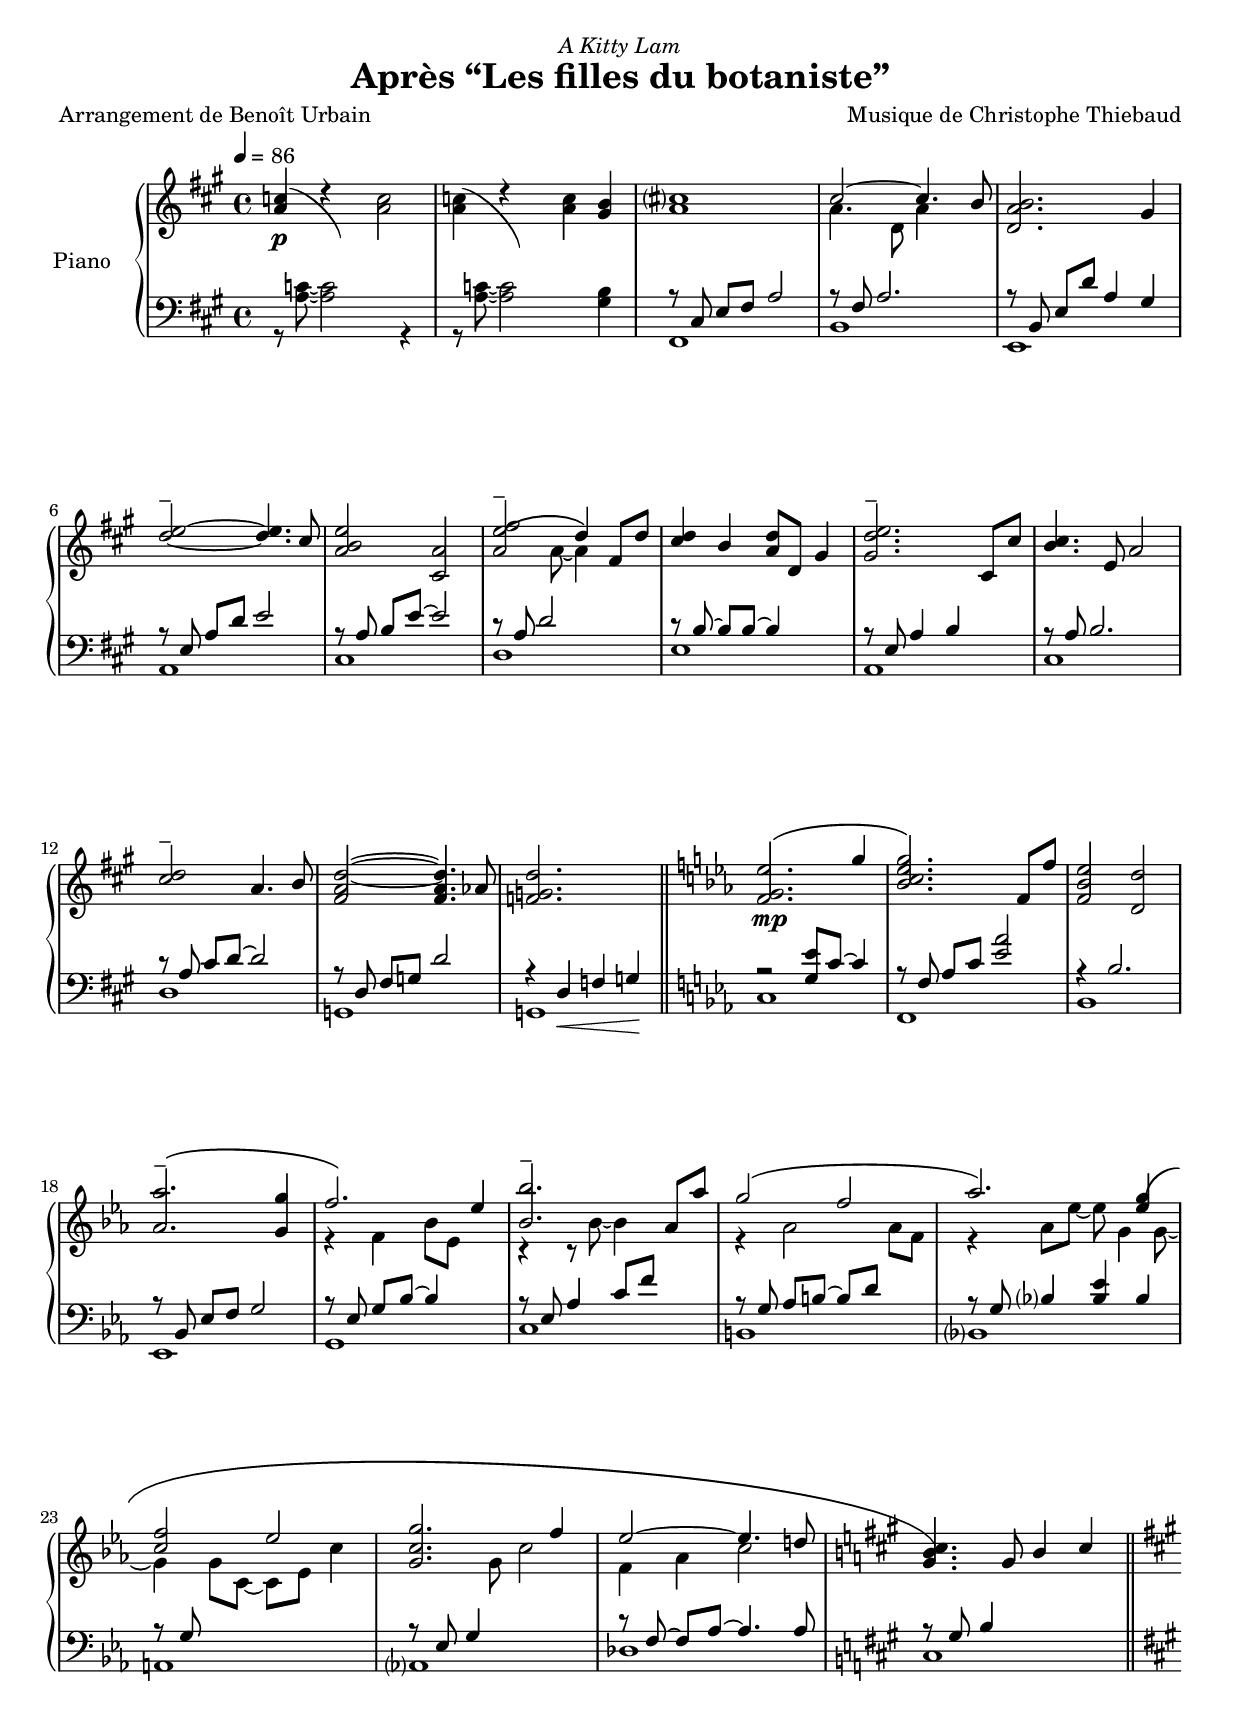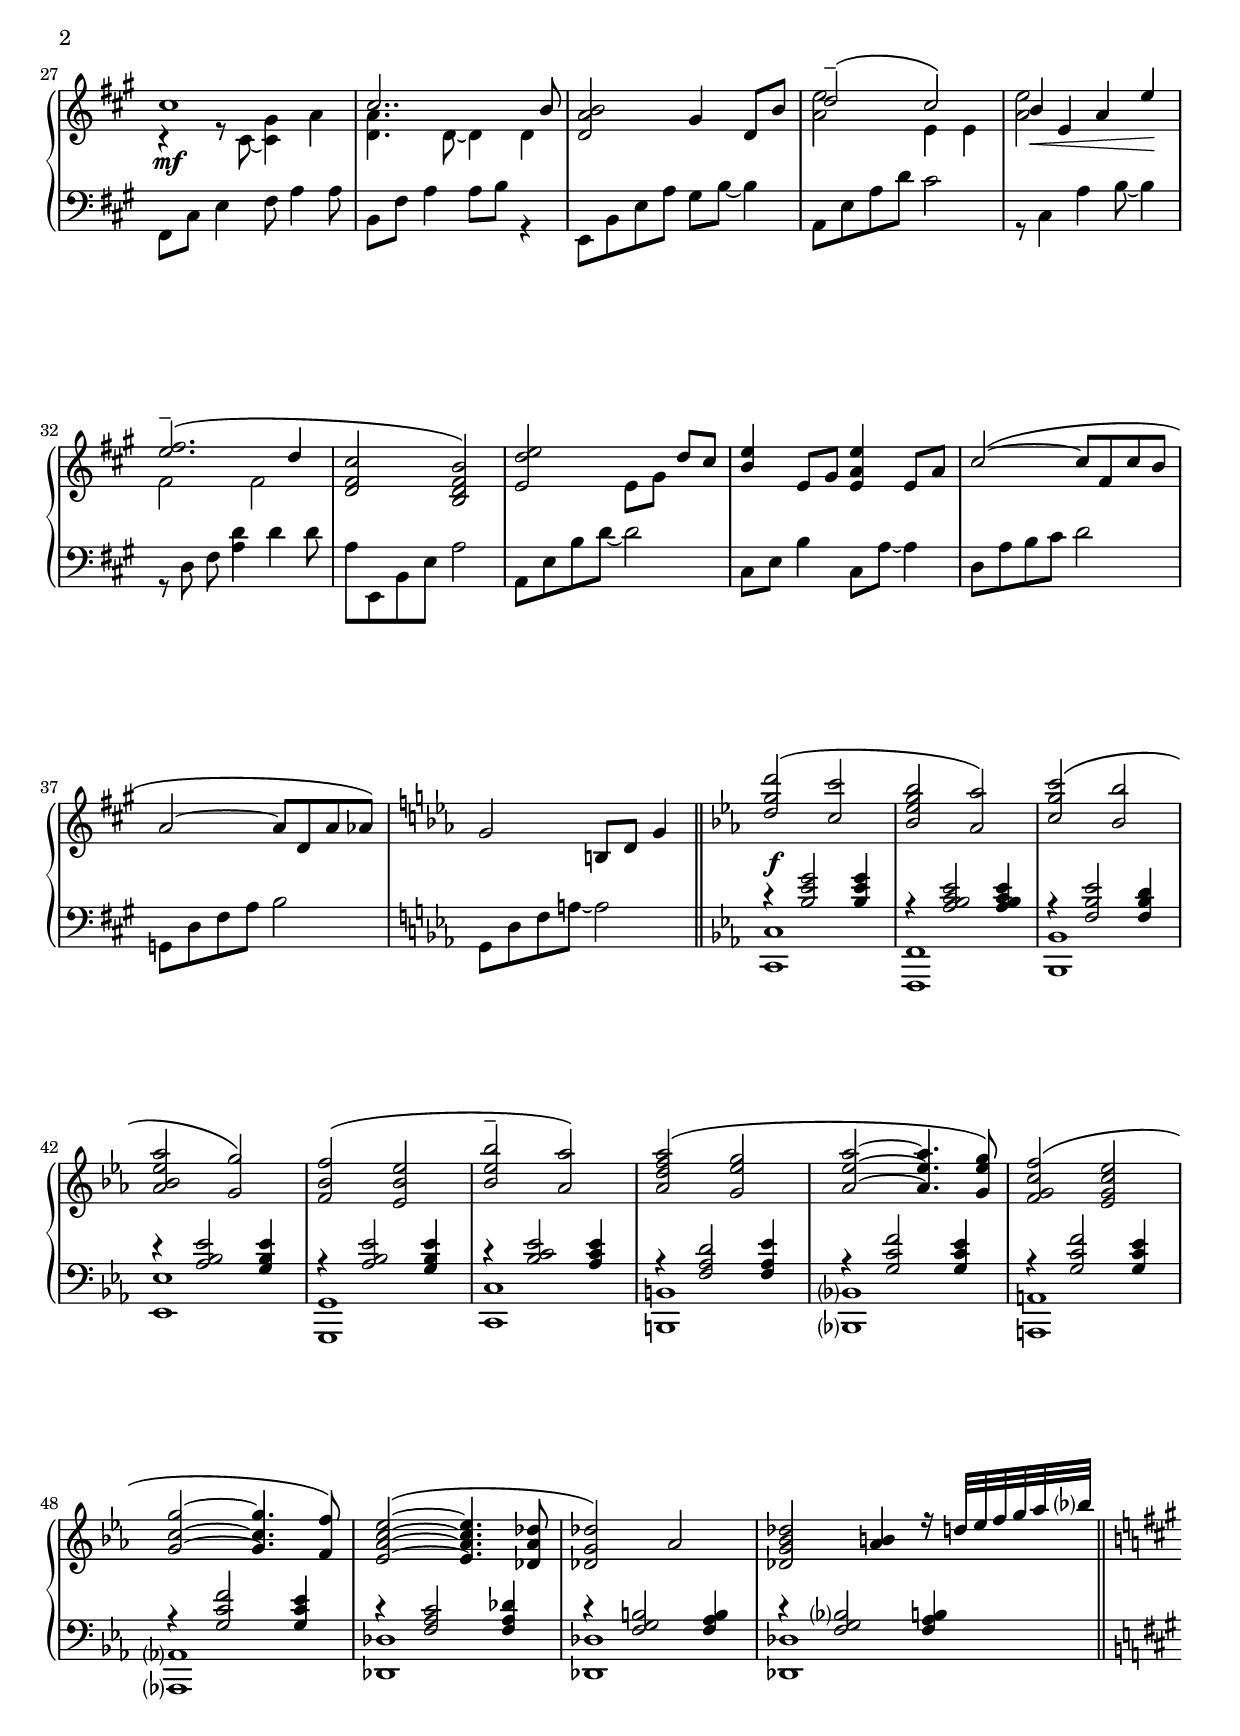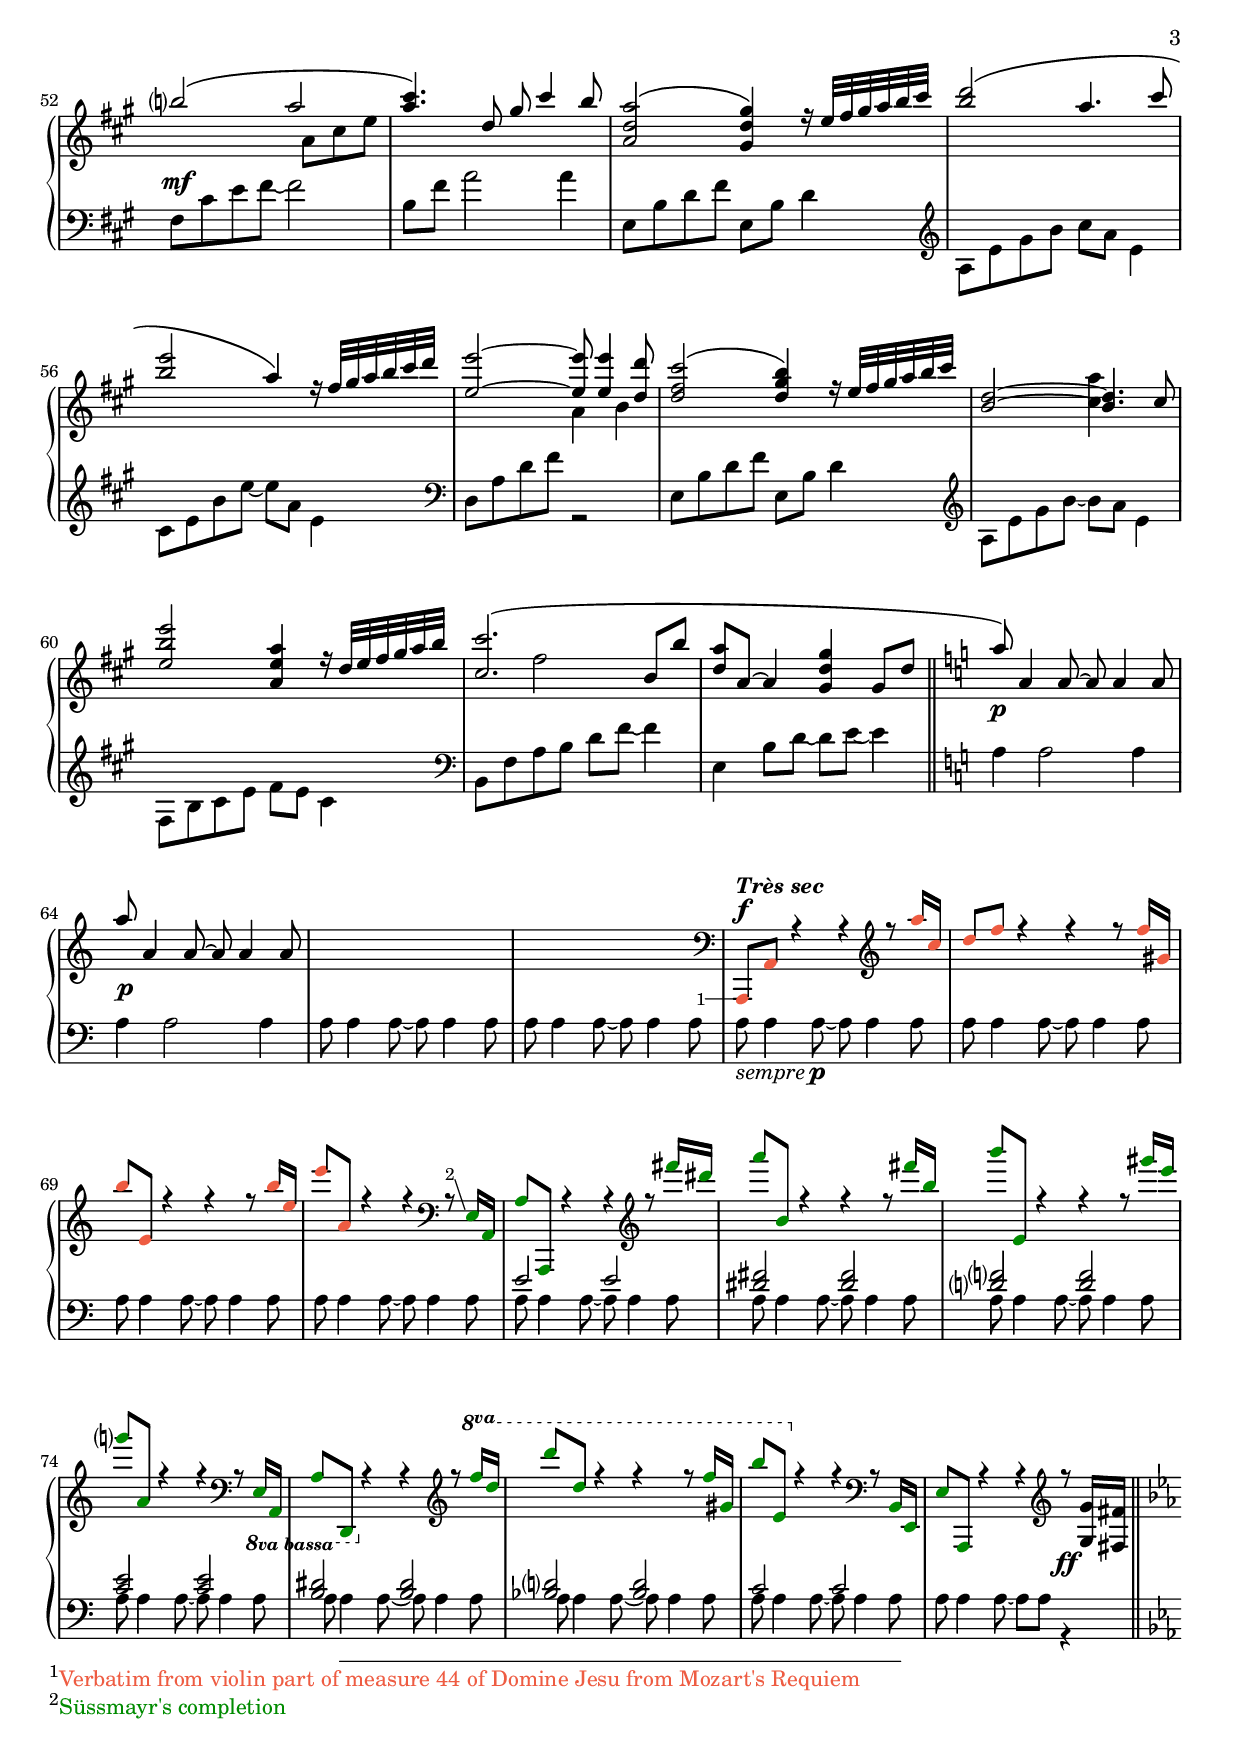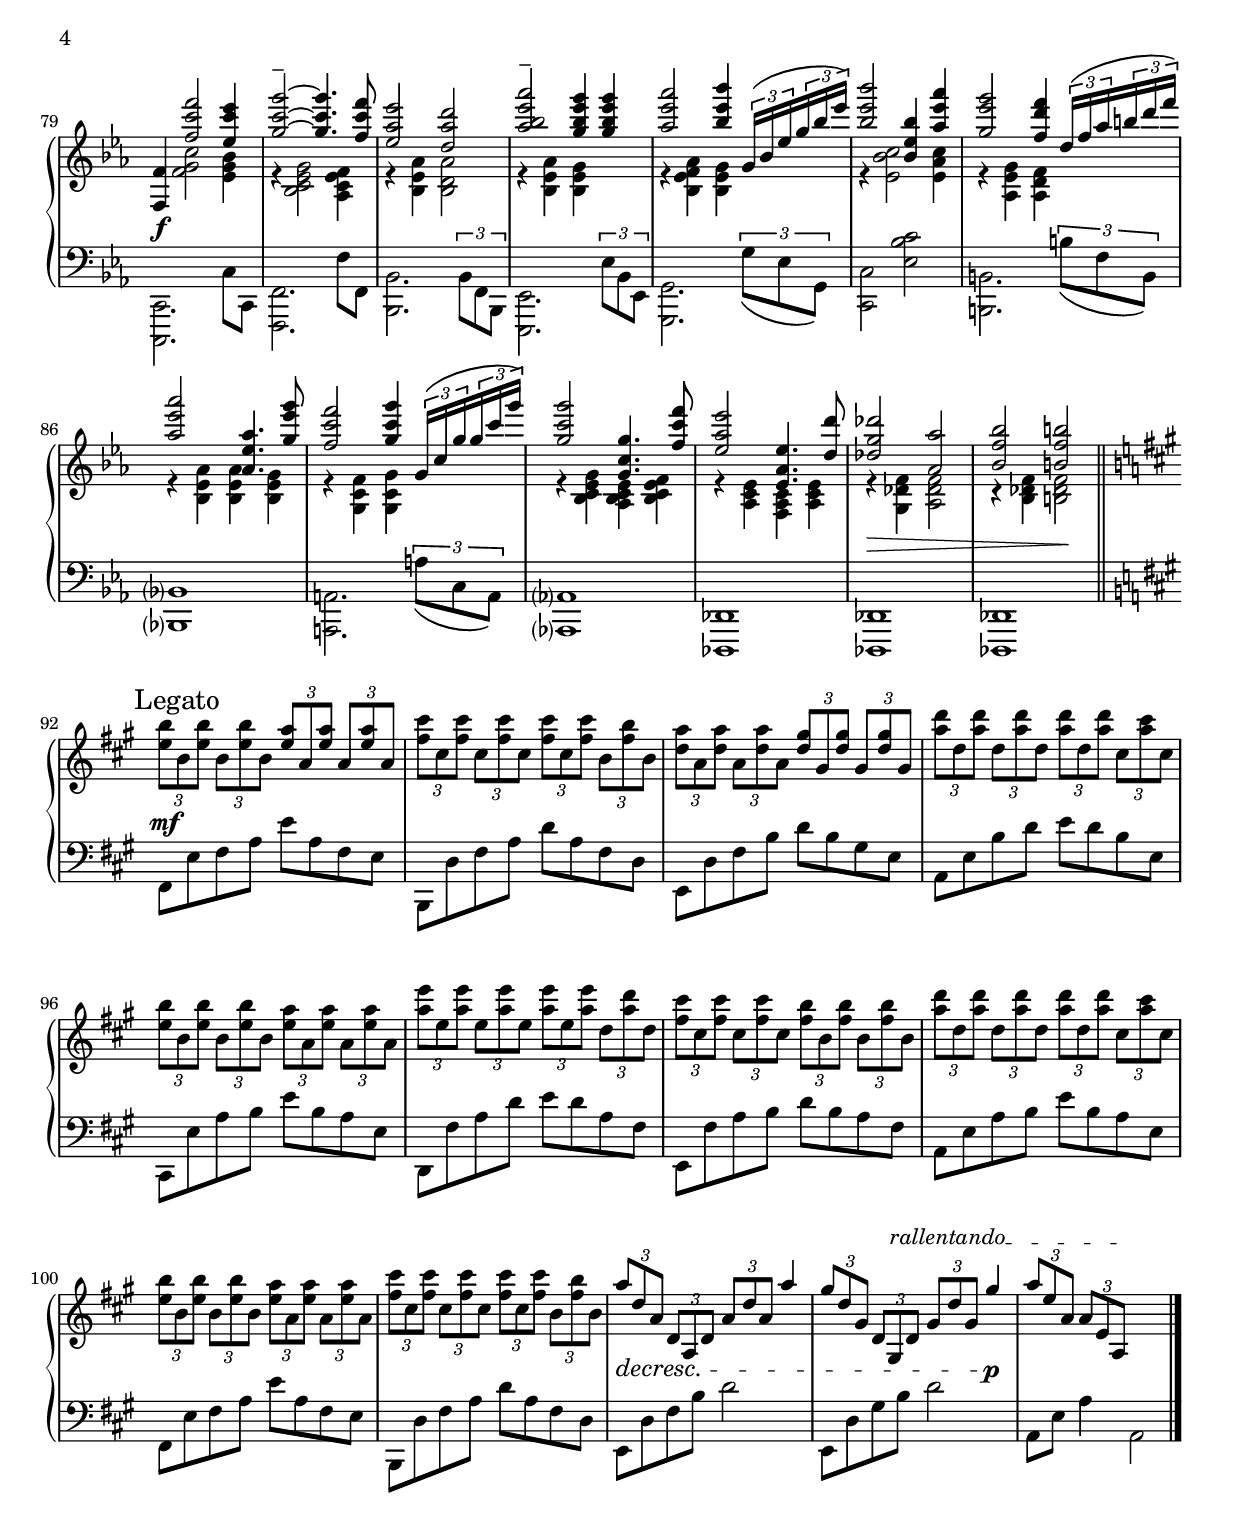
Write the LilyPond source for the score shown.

\version "2.22.1"

%{
%}
\paper {
  page-count = #4
}

#(set-global-staff-size 19)

\markup {
  \vspace #1
}

% RIGHT HAND %%%%%%%%%%%%%%%%%%%%%%%%%%%%%%%%%%%%%%%%%%%%%%%%

reexpositionPartOneRightHand = {
  \key a \major
  \new Voice {
    \key a \major

    \voiceTwo     |
    \once \override Score.RehearsalMark.self-alignment-X = #LEFT
    \override TupletBracket.bracket-visibility = ##f
    \mark "Legato"
    \tuplet 3/2 { <e''    b''    >8 b'    <e''   b''   >} \tuplet 3/2 { b'     <e''   b''    > b'     } \voiceOne
    \tuplet 3/2 { <e''    a''    >  a'    <e''   a''   >} \tuplet 3/2 { a'     <e''   a''    >  a'    } \voiceTwo  |
    \tuplet 3/2 { <fis''  cis''' >  cis'' <fis'' cis'''>} \tuplet 3/2 { cis''  <fis'' cis''' > cis''  }            %
    \tuplet 3/2 { <fis''  cis''' >  cis'' <fis'' cis'''>} \tuplet 3/2 { b'     <fis'' b''    > b'     }            |
    \tuplet 3/2 { <d''    a''    >  a'    <d''   a''   >} \tuplet 3/2 { a'     <d''   a''    > a'     } \voiceOne  %
    \tuplet 3/2 { <d''    gis''  >  gis'  <d''   gis'' >} \tuplet 3/2 { gis'   <d''   gis''  > gis'   } \voiceTwo  |
    \tuplet 3/2 { <a''    d'''   >  d''   <a''   d'''  >} \tuplet 3/2 { d''    <a''   d'''   > d''    }            %
    \tuplet 3/2 { <a''    d'''   >  d''   <a''   d'''  >} \tuplet 3/2 { cis''  <a''   cis''' > cis''  }            |
    \tuplet 3/2 { <e''    b''    >  b'    <e''   b''   >} \tuplet 3/2 { b'     <b''   e''    > b'     }            %
    \tuplet 3/2 { <e''    a''    >  a'    <e''   a''   >} \tuplet 3/2 { a'     <a''   e''    > a'     }            |
    \tuplet 3/2 { <a''    e'''   >  e''   <a''   e'''  >} \tuplet 3/2 { e''    <a''   e'''   > e''    }            %
    \tuplet 3/2 { <a''    e'''   >  e''   <a''   e'''  >} \tuplet 3/2 { d''    <a''   d'''   > d''    }            |
    \tuplet 3/2 { <fis''  cis''' >  cis'' <fis'' cis'''>} \tuplet 3/2 { cis''  <fis'' cis''' > cis''  }            %
    \tuplet 3/2 { <fis''  b''    >  b'    <fis'' b''   >} \tuplet 3/2 { b'     <fis'' b''    > b'     }            |
    \tuplet 3/2 { <a''    d'''   >  d''   <a''   d'''  >} \tuplet 3/2 { d''    <a''   d'''   > d''    }            %
    \tuplet 3/2 { <a''    d'''   >  d''   <a''   d'''  >} \tuplet 3/2 { cis''  <a''   cis''' > cis''  }            |
    \tuplet 3/2 { <e''    b''    >  b'    <e''   b''   >} \tuplet 3/2 { b'     <b''   e''    > b'     }            %
    \tuplet 3/2 { <e''    a''    >  a'    <e''   a''   >} \tuplet 3/2 { a'     <a''   e''    > a'     }            |
    \tuplet 3/2 { <fis''  cis''' >  cis'' <fis'' cis'''>} \tuplet 3/2 { cis''  <fis'' cis''' > cis''  }            %
    \tuplet 3/2 { <fis''  cis''' >  cis'' <fis'' cis'''>} \tuplet 3/2 { b'     <fis'' b''    > b'     }            |
    \voiceOne
    \dimTextDecresc
    \override TextSpanner.bound-details.left.text = "rallentando"

    \tuplet 3/2 { a''\>   d'' a'   } \tuplet 3/2 { d' a                 d'            } \tuplet 3/2 { a'   d'' a'   }  a''4       |
    \tuplet 3/2 { gis''8  d'' gis' } \tuplet 3/2 { d' gis\startTextSpan d'            } \tuplet 3/2 { gis' d'' gis' }  gis''4\p\! |
    \tuplet 3/2 { a''8    e'' a'   } \tuplet 3/2 { a' e'               a\stopTextSpan } s2                                        |
  }
}

reexpositionPartTwoRightHand = {
  \key c \minor
  <<
    \new Voice \relative c {
      \voiceOne
      | <f' f,>4 <f' c' f>2 <ees c' ees>4
      | <g c g'\tenuto>2~ <g c g'>4. <f c' f>8
      | <ees aes ees'>2 <d aes' d>2
      | <aes' bes ees aes\tenuto>2 <g bes ees g>4 <g bes ees g>4
      | <aes  ees' aes>2 <bes ees bes'>4 \tupletUp \tuplet 3/2 { g,16\( bes ees } \tuplet 3/2 { g bes ees\) }
      | <bes ees bes'>2 <bes, ees bes'>4 <aes' ees' aes>4
      | <g ees' g>2 <f d' f>4 \tupletUp \tuplet 3/2 { d16\( f aes } \tuplet 3/2 { b d f\) }
      | <aes, ees' aes>2 <aes, ees' aes>4. <g' ees' g>8
      | <f c' f>2 <g c g'>4 \tupletUp \tuplet 3/2 { g,16\( c g' } \tuplet 3/2 { g c g'\) }
      | <g, c g'>2 <g, c g'>4. <f' c' f >8
      | <ees aes ees'>2 <ees, aes ees'>4. <d' d'>8
      | <des g des'>2\> <aes aes'>2
      | <bes f' bes>2 <b f' b>2\!
    }
    \new Voice \relative c {
      \voiceTwo
      | s4 <f' g c>2 <ees g bes>4
      | r4 <bes c ees g>2 <aes c ees f>4
      | r4 <bes ees aes>4 <bes d aes'>2
      | r4 <bes ees aes>4 <bes ees g>4 s4
      | r4 <bes ees f aes>4 <bes ees g>4 s4
      | r4 <ees bes' c>2 <ees aes c>4
      | r4 <aes, ees' g>4 <aes d f>4 s4
      | r4 <bes ees aes>4 <bes ees aes>4 <bes ees g>4
      | r4 <g c f>4 <g c g'>4 s4
      | r4 <bes c ees g>4 <aes bes c ees>4 <bes c ees f>4
      | r4 <aes c ees>4 <f aes c>4 <aes c ees>4
      | r4 <g des' f>4 <aes des f>2
      | r4 <bes des f>4 <b des f>2
    }
  >>
}


developmentRightHand = {
  % \key a \minor
  <<  %{%}
    \new Voice \relative a'' {
      \voiceOne
      % (first bar of development moved to expositionTerPartOne)
      | a8  a,4 a8~ a a4 a8
      \repeat unfold #2 s1

      \clef bass
      \override Voice.NoteHead.color = #(x11-color 'tomato2)
      %
      | 
      \footnote #'(-3 . 0) \markup { \with-color #(x11-color 'tomato2) "Verbatim from violin part of measure 44 of Domine Jesu from Mozart's Requiem"  } 
      a,,,8^\markup { \italic \bold "Très sec" }^\f
             a'             r4 r \clef treble r8             a'''16      c,
      | d8   f              r4 r              r8             f16         gis,
      | b'8  e,,            r4 r              r8             b''16       e,
      | e'8  a,,            r4 r \clef bass   r8             
      \override Voice.NoteHead.color = #(x11-color 'green4)
      \footnote #'(-1 . 3) \markup { \with-color #(x11-color 'green4) "Süssmayr's completion" }
                                                             e,16        a,
      $
      | a'8  a,,            r4 r \clef treble r8             fis'''''16  dis
      | a'8  b,,            r4 r              r8             fis''16     b,
      | b'8  e,,,           r4 r              r8             gis''16     e
      | g8   a,,            r4 r \clef bass   r8 \ottava #-1 \set Staff.ottavation = \markup \bold \concat{ "8" \tiny "va bassa" }
                                                             e,,16       a,
      %
      | a'8  d,, \ottava #0 r4 r \clef treble r8 \ottava #1  \set Staff.ottavation = \markup \bold \concat {"8" \tiny \raise #0.7"va" }
                                                             f'''''16    d
      | d'8  d,             r4 r              r8             f16         gis,
      | b'8  e,, \ottava #0 r4 r \clef bass   r8             b,,16       e,
      | e'8  a,,            r4 r \clef treble 
      \override Voice.NoteHead.color = #(x11-color 'black)
                                              r8\ff          <g'' g'>16 <fis fis'>
    }
    % VERBATIM FROM MOZART SCORE ; JUST FOR CONTROL ; UNCOMMENT ONLY IF YOU KNOW WHAT YOU ARE DOING
    %{
    \new Voice \transpose c d \relative g {
      \voiceTwo
      \key g \minor
      % (first bar of development moved to expositionTerPartOne)
      \repeat unfold #3 s1
      %
      | g8  g'  r4 r r8 g'16   bes, 
      | c8  ees r4 r r8 ees16  fis,
      | a'8 d,, r4 r r8 a'16   d,   
      | d'8 g,, r4 r r8 d''16  g,
      %
      | g'8 g,, r4 r r8 e''16  cis  
      | g'8 a,, r4 r r8 e''16  a,
      | a'8 d,, r4 r r8 fis'16 d    
      | f8  g,, r4 r r8 d''16  g,
      %
      | g'8 c,, r4 r r8 ees'16 c    
      | c'8 c,  r4 r r8 ees16  fis,
      | a'8 d,, r4 r r8 a''16  d,   
      | d'8 g,, r4 r2
      %
    }
    %}
  >>
}

expositionTerPartOneRightHand = {
  \key a \major
  <<
    \new Voice \relative a'' {
      \voiceOne
      | b?2\( a
      | <a cis>4.\) d,8 gis cis4 b8
      | <a, d a'>2\( <gis d' gis>4\) r16 e'32 fis gis a b cis
      | <b d>2\( a4. cis8
      | <b e>2 a4\) r16 fis32 gis a b cis d
      | <e, e'>2~ <e e'>8 <e e'>4 <d d'>8
      | <d fis cis'>2\( <d gis b>4\) r16 e32 fis gis a b cis
      | <b, d>2~ <b d>4. cis8
      | <e b' e>2 <a, e' a>4 r16 d32 e fis gis a b
      | <cis, cis'>2.\( b8 b'
      | <d, a'>8 a~ a4 <gis d' gis>4 gis8 d'
      \bar "||"
      % first bar of development
      \key a \minor
      | a'8\p\) a,4 a8~ a a4 a8
    }
    \new Voice \relative a' {
      \voiceTwo
      | s2 s8 a cis e
      | s1
      | s1
      | s1
      | s1
      | s2 a,4 b
      | s1
      | s2 <cis a'>4 s4
      | s1
      | s4 fis2 s4
      | s1
      % first bar of development
      | s1
    }
  >>
}

expositionBisPartTwoRightHand = {
  \key c \minor
  <<
    \new Voice \relative c'' {
      \voiceOne
      | <d g d'>2\(            <c c'>
      | <bes ees g bes>        < aes aes'>\)
      | <c g' c>\(             < bes bes'>
      | <aes bes ees aes>      <g g'>\)
      | <f bes f'>\(           <ees bes' ees>
      | <bes'\tenuto ees bes'> <aes aes'>\)
      | <aes d f aes>\(        <g ees' g>
      | <aes ees' aes>~        <aes ees' aes>4. <g ees' g>8\)
      | <f g c f>2\(           <ees g c ees>
      | <g c g'>~              <g c g'>4. <f f'>8\)
      | <ees aes c ees>2~\(    <ees aes c ees>4. <des aes' des>8
      | <des g des'>2\)        aes'
      | <des, g bes des>       <aes' b>4 r16 d32 ees f g aes bes!
      |
    }
  >>
}

expositionBisPartOneRightHand = {
  \key a \major
  <<
    \new Voice \relative a' {
      \voiceOne
      | cis1
      | cis2.. b8
      | <d, a' b>2 gis4 d8 b'
      | d2\tenuto\( cis\)
      | b4\< e, a e'\!
      | <e\tenuto fis>2.\(  d4
      | <d, fis cis'>2 <b d fis b>\)
      | <e d' e>2 s4 d'8 cis
      | <b e>4 e,8 gis <e a e'>4 e8 a
      | cis2~\( cis8 fis, cis' b
      | a2~ a8 d, a' aes\)
      \key c \minor
      | g2 b,8 d g4
    }
    \new Voice \relative a {
      \voiceTwo
      | r4 r8 cis~ <cis gis'>4 a'
      | <d, a'>4. d8~ d4 d
      | s1
      | <a' e'>2 e4 e
      | <a e'>2 s2
      | fis  fis
      | s1
      | s2 e8 gis s4
      | s1
      | s1
      | s1
    }
  >>
}

expositionPartTwoRightHand = {
  \key c \minor
  <<
    \new Voice \relative ees' {
      \voiceOne
      | <f g ees'>2.\( g'4
      | <bes, c ees g>2.\) f8 f'
      | <f, bes ees>2 <d d'>
      | <aes' aes'\tenuto>2.\( <g g'>4
      | f'2.\) ees4
      | <bes bes'\tenuto>2. aes8 aes'
      | g2\( f
      | aes2.\) <ees g\(>4
      | <c f>2 ees
      | <c g g'>2. f4
      | ees2~ ees4. d!8
      \key a \major
      | <gis, b cis\)>4. gis8 b4 cis
    }
    \new Voice \relative ees' {
      \voiceTwo
      | s1
      | s1
      | s1
      | s1
      | r4 f bes8 ees, s4
      | r4 r8 bes'~ bes4 s4
      | r4 aes2 aes8 f
      | r4 aes8 ees'~ ees g,4 g8~
      | g4 g8 c,~ c ees c'4
      | s4. g8 c2
      | f,4 aes c2
    }
  >>

}

expositionPartOneRightHand = {
  \key a \major


  <<
    \new Voice \relative a' {
      \voiceOne
      % \override Voice.NoteHead.color = #(x11-color 'red3)
      % http://lilypond.org/doc/v2.22/Documentation/notation/common-notation-for-keyboards#changing-staff-manually
      {
        \repeat unfold #2 {
          | <a c>4(
          <<
            { \change Staff = "LeftHand" \hideNotes a,,8) a''8 \unHideNotes \change Staff = "RightHand"  }
            \new Voice { \voiceTwo d4\rest }
          >> \oneVoice
        }
        \alternative {
          {<a c>2}
          {<a c>4 <gis b>}
        }
      }

      % | <a c>4 r <a c>2
      % | <a c>4 r <a c> <gis b>
      %
      \voiceOne
      | <a cis>1
      | cis2~ cis4. b8
      | <d, a' b>2. gis4
      %
      \override TieColumn.tie-configuration = #'((4 . 1) (1 . -1))
      | <d'\tenuto e>2~ <d e>4. cis8
      | <a b e>2 <cis, a'>2
      | <a' e'\tenuto\( fis>2 d4\) fis,8 d'8
      | <cis d>4 b <a d>8 d, gis4
      | <gis d'\tenuto e>2. cis,8 cis'
      %
      | <b cis>4. e,8 a2
      | <cis\tenuto d>2 a4. b8
      | <fis a d>2~ <fis a d>4. aes8
      | <f g d'>2. s4
    }
    \new Voice \relative a {
      \voiceTwo
      | s1
      | s1
      | s1
      | a'4. d,8 a'4 s4
      | s1
      %
      | s1
      | s1
      | s4. a8~ a4 s4
      | s1
      | s1
      %
      | s1
      | s1
      | s1
      | s1
    }
  >>

}

% LEFT HAND %%%%%%%%%%%%%%%%%%%%%%%%%%%%%%%%%%%%%%%%%%%%%%%%

reexpositionPartOneLeftHand = {
  \clef bass
  \key a \major

  <<
    \new Voice \relative a, {
      \voiceTwo
      | fis8 e' fis a e' a, fis e
      | b, d' fis a d a fis d
      | e, d' fis b d b gis e
      | a, e' b' d e d b e,
      | cis, e' a b e b a e
      | d, fis' a d e d a fis
      | e, fis' a b d b a fis
      | a, e' a b e b a e
      | fis, e' fis a e' a, fis e
      | b, d' fis a d a fis d
      | e, d' fis b d2
      | e,,8 d' gis b d2
      | a,8 e' a4 a,2
      \bar "|."
    }
  >>
}

reexpositionPartTwoLeftHand = {
  \clef bass
  \key c \minor


  <<
    \new Voice \relative c' {
      \voiceTwo
      | <c,,  c,  >2. c'8 c,
      | <f    f,  >2. f'8 f,
      | <bes  bes,>2. \tupletUp \tuplet 3/2 { bes8    f   bes,   }
      | <ees  ees,>2. \tupletUp \tuplet 3/2 { ees'8   bes ees,   }
      | <g    g,  >2. \tupletUp \tuplet 3/2 { g'8\(   ees g,\)   }
      | <c    c,  >2  <ees bes' c>
      | <b    b,  >2. \tupletUp \tuplet 3/2 { b'8\(   f   b,\)   }
      | <bes  bes,>1
      | <a    a,  >2. \tupletUp \tuplet 3/2 { a'8\(   c,  a\)    }
      | <aes  aes,>1
      | <des, des,>1
      | <des  des,>1
      | <des  des,>1
    }
  >>
}

developmentLeftHand = {
  \clef bass
  <<
    \new Voice \relative a' {
      \voiceOne
      % (first bar of development moved to expositionTerPartOne)
      \repeat unfold 7 {| s1}
      %
      | e2 e2
      | <dis fis>2 <dis fis>2
      | <d f>2 <d f>2
      | <c e>2 <c e>2
      %
      | <b dis>2 <b dis>2
      | <bes d>2 <bes d>2
      | c2 c2
      | s1
    }
    \new Voice \relative a {
      \voiceTwo
      % (first bar of development moved to expositionTerPartOne)
      | a4 a2 a4
      \repeat unfold 2 {| a8 a4 a8~ a8 a4 a8 }
      | a8_\markup { \italic sempre \dynamic p } a4 a8~ a8 a4 a8
      \repeat unfold 10 {| a8 a4 a8~ a8 a4 a8 }
      | a8 a4 a8~ a8 a8 r4
    }
  >>
}

expositionTerPartOneLeftHand = {
  \clef bass
  \key a \major

  <<
    \new Voice \relative a {
      \voiceTwo
      | fis8 cis' e fis~ fis2
      | b,8 fis' a2 a4
      | e,8 b' d fis e, b' d4
      \clef treble
      | a8 e' gis b cis a e4
      %
      | cis8 e b' e~ e a, e4
      \clef bass
      | d,8 a' d fis r2
      | e,8 b' d fis e, b' d4
      \clef treble
      | a8 e' gis b~ b a e4
      %
      | fis,8 b cis e fis e cis4
      \clef bass
      | b,8 fis' a b d fis~ fis4
      | e,4 b'8 d~ d e~ e4
      % first bar of development
      \key a \minor
      | a,4 a2 a4
    }
  >>
}

expositionBisPartTwoLeftHand = {
  \clef bass
  \key c \minor


  <<
    \new Voice \relative c {
      \voiceOne
      | r4 <bes' ees g>2 <bes ees g>4
      | r4 <aes bes c ees>2 <aes bes c ees>4
      | r4 <f bes ees>2 <f bes d>4
      | r4 <aes bes ees>2 <g bes ees>4
      %
      | r4 <aes bes ees>2 <g bes ees>4
      | r4 <bes c ees>2 <aes c ees>4
      | r4 <f aes d>2 <f aes ees'>4
      | r4 <g c f>2 <g c ees>4
      %
      | r4 <g c f>2 <g c ees>4
      | r4 <g c f>2 <g c ees>4
      | r4 <f aes c>2 <f aes des>4
      | r4 <f  g  b>2 <f  aes  b>4
      | r4 <f  g  bes>2 <f  aes  b>4
    }
    \new Voice \relative c,, {
      \voiceTwo
      | <c' c'>1
      | <f, f'>1
      | <bes bes'>1
      | <ees ees'>1
      %
      | <g, g'>1
      | <c c'>1
      | <b b'>1
      | <bes bes'>1
      %
      | <a a'>1
      | <aes aes'>1
      | <des des'>1
      | <des des'>1
      | <des des'>1
    }
  >>
}

expositionBisPartOneLeftHand = {
  \key a \major
  \clef bass
  <<
    \new Voice \relative a, {
      \voiceTwo
      | fis8 cis' e4 fis8 a4 a8
      | b,8 fis' a4 a8 b r4
      | e,,8 b' e a gis b~ b4
      | a,8 e' a d cis2
      %
      | r8 cis,4 a' b8~ b4
      | r8 \autoBeamOff d, \autoBeamOn fis <a d>4 d4 d8
      | a8 e, b' e a2
      | a,8 e' b' d~ d2
      %
      | cis,8 e b'4 cis,8 a'~ a4
      | d,8 a' b cis d2
      | g,,8 d' fis a b2
      \key c \minor
      | g,8 d' f a~ a2
    }
  >>
}

expositionPartTwoLeftHand = {
  \key c \minor
  \clef bass
  <<
    \new Voice \relative ees, {
      \voiceTwo
      | c'1         % do mineur
      | f,          % fa mineur 7
      | bes         % si ♭ 7
      | ees,        % mi ♭ majeur
      %             %
      | g           % mi ♭ majeur/sol
      | c           % la ♭ majeur7do
      | b           % la ♭ mineur 7 maj / do ♭
      | bes         % mo ♭ majeur / si ♭
      %             %
      | a           % fa majeur 9 / la
      | aes         % la ♭ majeur 7 maj
      | des         % ré ♭ majeur
      \key a \major %
      | cis         % do ♯ 7 (== ré ♭ 7)
    }
    \new Voice \relative ees {
      \voiceOne
      | r2 <g ees'>8 c8~ c4                               % do mineur
      | r8 \autoBeamOff f,8 \autoBeamOn aes c <ees aes>2  % fa mineur 7
      | r4 bes2.                                          % si ♭ 7
      | r8 \autoBeamOff bes, \autoBeamOn ees f g2         % mi ♭ majeur
      %                                                   %
      | r8 \autoBeamOff ees \autoBeamOn g bes~ bes4 s4    % mi ♭ majeur/sol
      | r8 ees, aes4 c8 f s4                              % la ♭ majeur7do
      | r8 \autoBeamOff g, \autoBeamOn aes b~ b d s4      % la ♭ mineur 7 maj / do ♭
      | r8 \autoBeamOff g, \autoBeamOn bes4 <bes ees> bes % mo ♭ majeur / si ♭
      %                                                   %
      | r8 \autoBeamOff g \autoBeamOn s2.                 % fa majeur 9 / la
      | r8 \autoBeamOff ees \autoBeamOn g4 s2             % la ♭ majeur 7 maj
      | r8 \autoBeamOff f~ \autoBeamOn f aes~ aes4. aes8  % ré ♭ majeur
      \key a \major                                       %
      | r8 \autoBeamOff gis \autoBeamOn b4 s2             % do ♯ 7 (== ré ♭ 7)
    }
  >>
}

expositionPartOneLeftHand = {
  \clef bass
  \key a \major


  <<
    \new Voice \relative a {
      \voiceTwo
      | r8 <a c>8~ <a c>2 r4
      | r8 <a c>8~ <a c>2 <gis b>4
      %
      | fis,1  % fa ♯ mineur
      | b      % si mineur 7
      | e,     % mi 7
      | a      % la majeur sus
      %        %
      | cis    % la majeur / do ♯
      | d      % ré majeur
      | e      % ni 7
      | a,     % la majeur
      %        %
      | cis    % la majeur / do ♯
      | d      % ré majeur
      | g,     % sol ♮ majeur
      | g      % sol ♮ 7

    }
    \new Voice \relative a,, {
      \voiceOne
      | s1
      | s1
      %
      | r8 \autoBeamOff cis' \autoBeamOn e fis a2    % fa ♯ mineur
      | r8 fis a2.                                   % si mineur 7
      | r8 \autoBeamOff b,   \autoBeamOn e d' a4 gis % mi 7
      | r8 \autoBeamOff e    \autoBeamOn a d e2      % la majeur sus
      %                                              %
      | r8 \autoBeamOff a,   \autoBeamOn b e~ e2     % la majeur / do ♯
      | r8 a, d2 s4                                  % ré majeur
      | r8 \autoBeamOff b~   \autoBeamOn b b~ b4 s   % ni 7
      | r8 \autoBeamOff e,   \autoBeamOn a4 b s      % la majeur
      %                                              %
      | r8 \autoBeamOff a    \autoBeamOn b2.         % la majeur / do ♯
      | r8 \autoBeamOff a    \autoBeamOn cis d~ d2   % ré majeur
      | r8 \autoBeamOff d,   \autoBeamOn fis g d'2   % sol ♮ majeur
      | r4 d,\< f g\!                                % sol ♮ 7
    }
  >>
}

\book {
  \header {
    title = #"Après “Les filles du botaniste”"
    composer = #"Musique de Christophe Thiebaud"
    poet = #"Arrangement de Benoît Urbain"
    dedication = \markup {\italic "A Kitty Lam"}
    % tagline = "tagline goes at the bottom of the last page"
    % instrument = "Piano"
  }
  \score{

    \new PianoStaff <<
      \set PianoStaff.instrumentName = #"Piano  "
      \new Staff = "RightHand"  {
        \tempo 4 = 86

        % enforce creation of all contexts at this point of time
        % cf . http://lilypond.org/doc/v2.22/Documentation/notation/common-notation-for-keyboards#changing-staff-manually
        <>

        \expositionPartOneRightHand     \bar "||"
        \expositionPartTwoRightHand     \bar "||" \pageBreak
        \expositionBisPartOneRightHand  \bar "||"
        \expositionBisPartTwoRightHand  \bar "||" \pageBreak
        \expositionTerPartOneRightHand
        \developmentRightHand           \bar "||" \pageBreak
        \reexpositionPartTwoRightHand   \bar "||"
        \reexpositionPartOneRightHand   \bar "|."
      }
      \new Dynamics {
        s1-\p                  % prologue, expositionPartOne
        \repeat unfold #13 s1  %
        s1-\mp                 % expositionPartTwo
        \repeat unfold #11 s1  %
        s1-\mf                 % expositionBisPartOne
        \repeat unfold #11 s1  %
        s1-\f                  % expositionBisPartTwo
        \repeat unfold #12 s1  %
        s1-\mf                 % expositionTerPartOne
        \repeat unfold #11 s1  %
        s1-\p                  % development
        \repeat unfold #14 s1  %
        s1-\f                  % reexpositionPartTwo
        \repeat unfold #12 s1  %
        s1-\mf                 % reexpositionPartOne
        \repeat unfold #12 s1  %
        % s1-\markup { \center-column { "The" "End" } } % hurlement de joie
      }
      \new Staff = "LeftHand" {
        \expositionPartOneLeftHand     \bar "||"
        \expositionPartTwoLeftHand     \bar "||"
        \expositionBisPartOneLeftHand  \bar "||"
        \expositionBisPartTwoLeftHand  \bar "||"
        \expositionTerPartOneLeftHand
        \developmentLeftHand           \bar "||"
        \reexpositionPartTwoLeftHand   \bar "||"
        \reexpositionPartOneLeftHand   \bar "|."
      }
    >>

    \layout{
      \accidentalStyle modern-voice-cautionary
      \override TupletBracket.bracket-visibility = ##t
    }

    \midi{
      \tempo 4 = 86
    }
  }
}